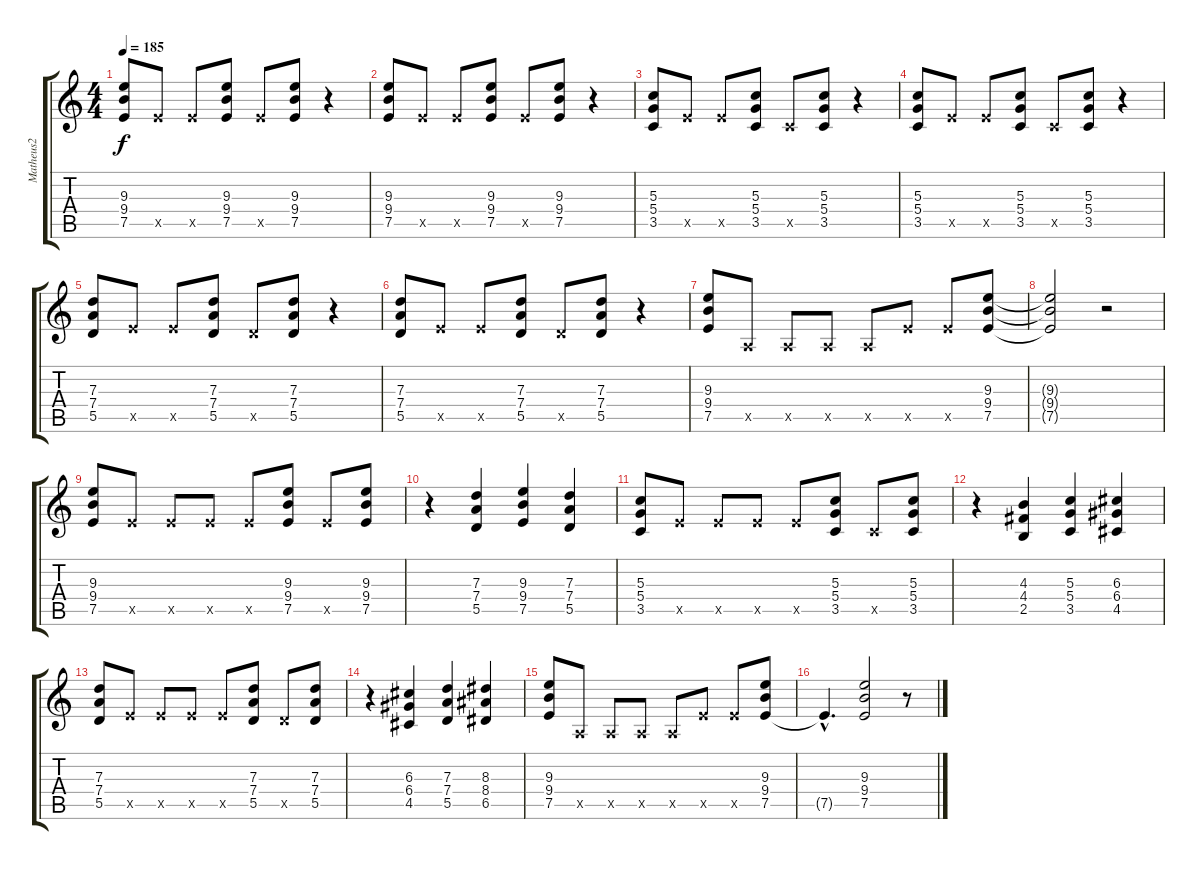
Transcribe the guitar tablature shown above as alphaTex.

\track ("Matheus2" "Matheus2") {instrument distortionguitar}
\staff {score tabs}
\tuning (E4 B3 G3 D3 A2 E2) {hide}
\ts (4 4)
\tempo 185
\clef g2
\ks c
(9.3 9.4 7.5).8{dy f} 7.5{x}.8 7.5{x}.8 (9.3 9.4 7.5).8 7.5{x}.8 (9.3 9.4 7.5).8 r.4 |
(9.3 9.4 7.5).8 7.5{x}.8 7.5{x}.8 (9.3 9.4 7.5).8 7.5{x}.8 (9.3 9.4 7.5).8 r.4 |
(5.3 5.4 3.5).8 7.5{x}.8 7.5{x}.8 (5.3 5.4 3.5).8 3.5{x}.8 (5.3 5.4 3.5).8 r.4 |
(5.3 5.4 3.5).8 7.5{x}.8 7.5{x}.8 (5.3 5.4 3.5).8 3.5{x}.8 (5.3 5.4 3.5).8 r.4 |
(7.3 7.4 5.5).8 7.5{x}.8 7.5{x}.8 (7.3 7.4 5.5).8 5.5{x}.8 (7.3 7.4 5.5).8 r.4 |
(7.3 7.4 5.5).8 7.5{x}.8 7.5{x}.8 (7.3 7.4 5.5).8 5.5{x}.8 (7.3 7.4 5.5).8 r.4 |
(9.3 9.4 7.5).8 0.5{x}.8 0.5{x}.8 0.5{x}.8 0.5{x}.8 7.5{x}.8 7.5{x}.8 (9.3 9.4 7.5).8 |
(9.3{t} 9.4{t} 7.5{t}).2 r.2 |
(9.3 9.4 7.5).8 7.5{x}.8 7.5{x}.8 7.5{x}.8 7.5{x}.8 (9.3 9.4 7.5).8 7.5{x}.8 (9.3 9.4 7.5).8 |
r.4 (7.3 7.4 5.5).4 (9.3 9.4 7.5).4 (7.3 7.4 5.5).4 |
(5.3 5.4 3.5).8 7.5{x}.8 7.5{x}.8 7.5{x}.8 7.5{x}.8 (5.3 5.4 3.5).8 3.5{x}.8 (5.3 5.4 3.5).8 |
r.4 (4.3 4.4 2.5).4 (5.3 5.4 3.5).4 (6.3 6.4 4.5).4 |
(7.3 7.4 5.5).8 7.5{x}.8 7.5{x}.8 7.5{x}.8 7.5{x}.8 (7.3 7.4 5.5).8 5.5{x}.8 (7.3 7.4 5.5).8 |
r.4 (6.3 6.4 4.5).4 (7.3 7.4 5.5).4 (8.3 8.4 6.5).4 |
(9.3 9.4 7.5).8 0.5{x}.8 0.5{x}.8 0.5{x}.8 0.5{x}.8 7.5{x}.8 7.5{x}.8 (9.3 9.4 7.5).8 |
7.5{hac t}.4{d} (9.3 9.4 7.5).2 r.8
